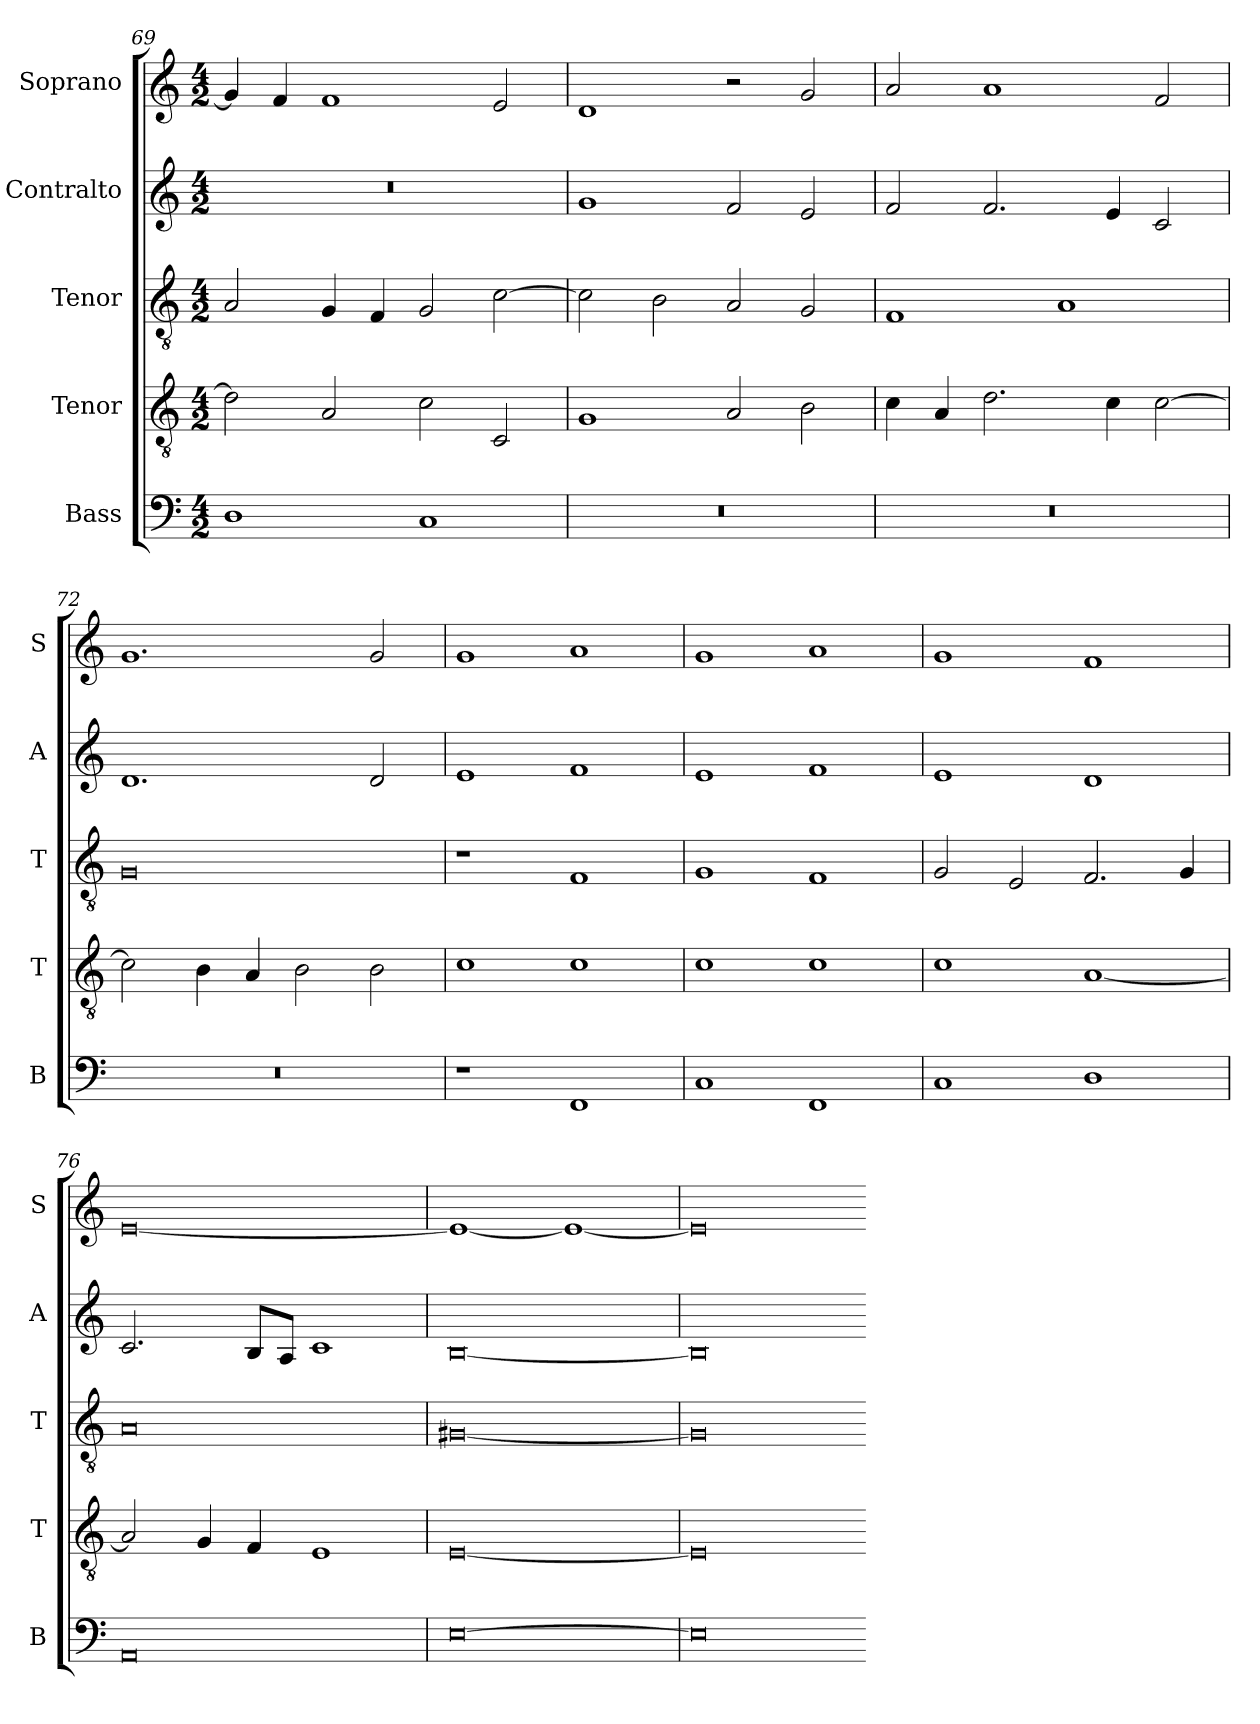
**kern	**kern	**kern	**kern	**kern
*part5	*part4	*part3	*part2	*part1
*staff5	*staff4	*staff3	*staff2	*staff1
*I"Bass	*I"Tenor	*I"Tenor	*I"Contralto	*I"Soprano
*I'B	*I'T	*I'T	*I'A	*I'S
*clefF4	*clefGv2	*clefGv2	*clefG2	*clefG2
*k[]	*k[]	*k[]	*k[]	*k[]
*D:dor	*D:dor	*D:dor	*D:dor	*D:dor
*M4/2	*M4/2	*M4/2	*M4/2	*M4/2
=69	=69	=69	=69	=69
1D	2d]	2A	0r	4g]
.	.	.	.	4f
.	2A	4G	.	1f
.	.	4F	.	.
1C	2c	2G	.	.
.	2C	[2c	.	2e
=70	=70	=70	=70	=70
0r	1G	2c]	1g	1d
.	.	2B	.	.
.	2A	2A	2f	2r
.	2B	2G	2e	2g
=71	=71	=71	=71	=71
0r	4c	1F	2f	2a
.	4A	.	.	.
.	2.d	.	2.f	1a
.	.	1A	.	.
.	4c	.	4e	.
.	[2c	.	2c	2f
=72	=72	=72	=72	=72
0r	2c]	0G	1.d	1.g
.	4B	.	.	.
.	4A	.	.	.
.	2B	.	.	.
.	2B	.	2d	2g
=73	=73	=73	=73	=73
1r	1c	1r	1e	1g
1FF	1c	1F	1f	1a
=74	=74	=74	=74	=74
1C	1c	1G	1e	1g
1FF	1c	1F	1f	1a
=75	=75	=75	=75	=75
1C	1c	2G	1e	1g
.	.	2E	.	.
1D	[1A	2.F	1d	1f
.	.	4G	.	.
=76	=76	=76	=76	=76
0AA	2A]	0A	2.c	[0e
.	4G	.	.	.
.	4F	.	8B/L	.
.	.	.	8A/J	.
.	1E	.	1c	.
=77	=77	=77	=77	=77
[0E	[0E	[0G#X	[0B	1e_
.	.	.	.	1e_
=78	=78	=78	=78	=78
0E]	0E]	0G#]	0B]	0e]
=-	=-	=-	=-	=-
*-	*-	*-	*-	*-
